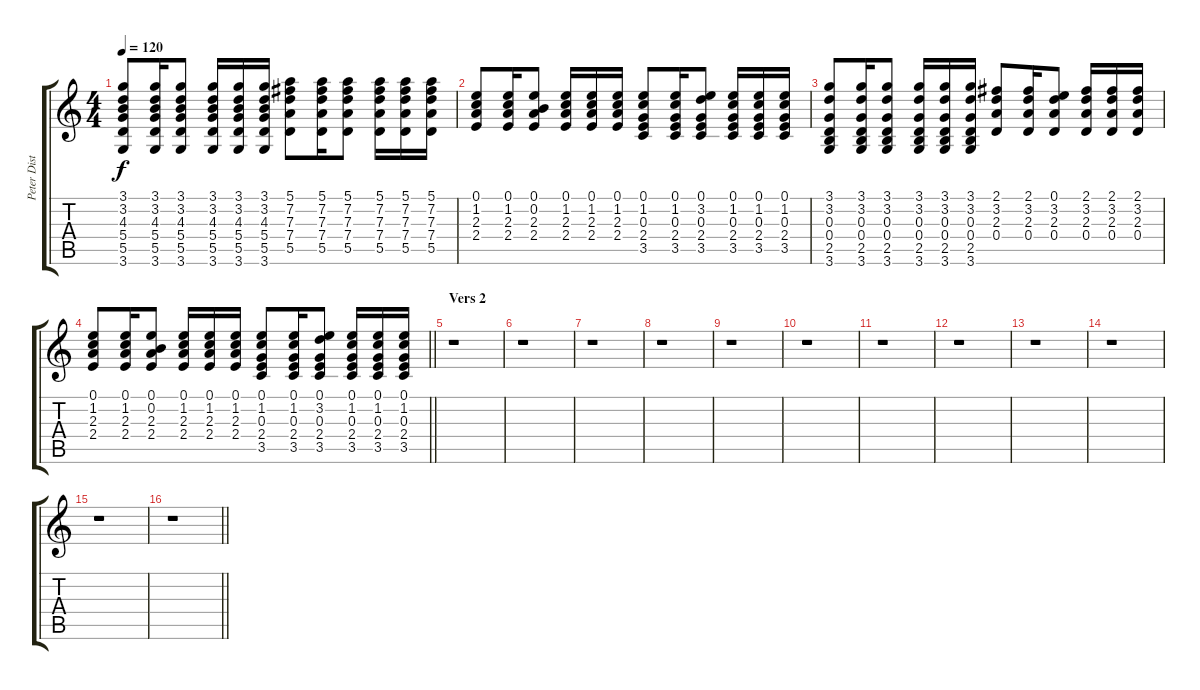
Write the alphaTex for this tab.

\track ("Peter Dist." "Peter Dist") {instrument overdrivenguitar}
\staff {score tabs}
\tuning (E4 B3 G3 D3 A2 E2) {hide}
\ts (4 4)
\tempo 120
\clef g2
\ks c
(3.1 3.2 4.3 5.4 5.5 3.6).8{dy f} (3.1 3.2 4.3 5.4 5.5 3.6).16 (3.1 3.2 4.3 5.4 5.5 3.6).8 (3.1 3.2 4.3 5.4 5.5 3.6).16 (3.1 3.2 4.3 5.4 5.5 3.6).16 (3.1 3.2 4.3 5.4 5.5 3.6).16 (5.1 7.2 7.3 7.4 5.5).8 (5.1 7.2 7.3 7.4 5.5).16 (5.1 7.2 7.3 7.4 5.5).8 (5.1 7.2 7.3 7.4 5.5).16 (5.1 7.2 7.3 7.4 5.5).16 (5.1 7.2 7.3 7.4 5.5).16 |
(0.1 1.2 2.3 2.4).8 (0.1 1.2 2.3 2.4).16 (0.1 0.2 2.3 2.4).8 (0.1 1.2 2.3 2.4).16 (0.1 1.2 2.3 2.4).16 (0.1 1.2 2.3 2.4).16 (0.1 1.2 0.3 2.4 3.5).8 (0.1 1.2 0.3 2.4 3.5).16 (0.1 3.2 0.3 2.4 3.5).8 (0.1 1.2 0.3 2.4 3.5).16 (0.1 1.2 0.3 2.4 3.5).16 (0.1 1.2 0.3 2.4 3.5).16 |
(3.1 3.2 0.3 0.4 2.5 3.6).8 (3.1 3.2 0.3 0.4 2.5 3.6).16 (3.1 3.2 0.3 0.4 2.5 3.6).8 (3.1 3.2 0.3 0.4 2.5 3.6).16 (3.1 3.2 0.3 0.4 2.5 3.6).16 (3.1 3.2 0.3 0.4 2.5 3.6).16 (2.1 3.2 2.3 0.4).8 (2.1 3.2 2.3 0.4).16 (0.1 3.2 2.3 0.4).8 (2.1 3.2 2.3 0.4).16 (2.1 3.2 2.3 0.4).16 (2.1 3.2 2.3 0.4).16 |
\barLineRight lightlight
(0.1 1.2 2.3 2.4).8 (0.1 1.2 2.3 2.4).16 (0.1 0.2 2.3 2.4).8 (0.1 1.2 2.3 2.4).16 (0.1 1.2 2.3 2.4).16 (0.1 1.2 2.3 2.4).16 (0.1 1.2 0.3 2.4 3.5).8 (0.1 1.2 0.3 2.4 3.5).16 (0.1 3.2 0.3 2.4 3.5).8 (0.1 1.2 0.3 2.4 3.5).16 (0.1 1.2 0.3 2.4 3.5).16 (0.1 1.2 0.3 2.4 3.5).16 |
\section ("" "Vers 2")
r.1 |
r.1 |
r.1 |
r.1 |
r.1 |
r.1 |
r.1 |
r.1 |
r.1 |
r.1 |
r.1 |
\barLineRight lightlight
r.1
